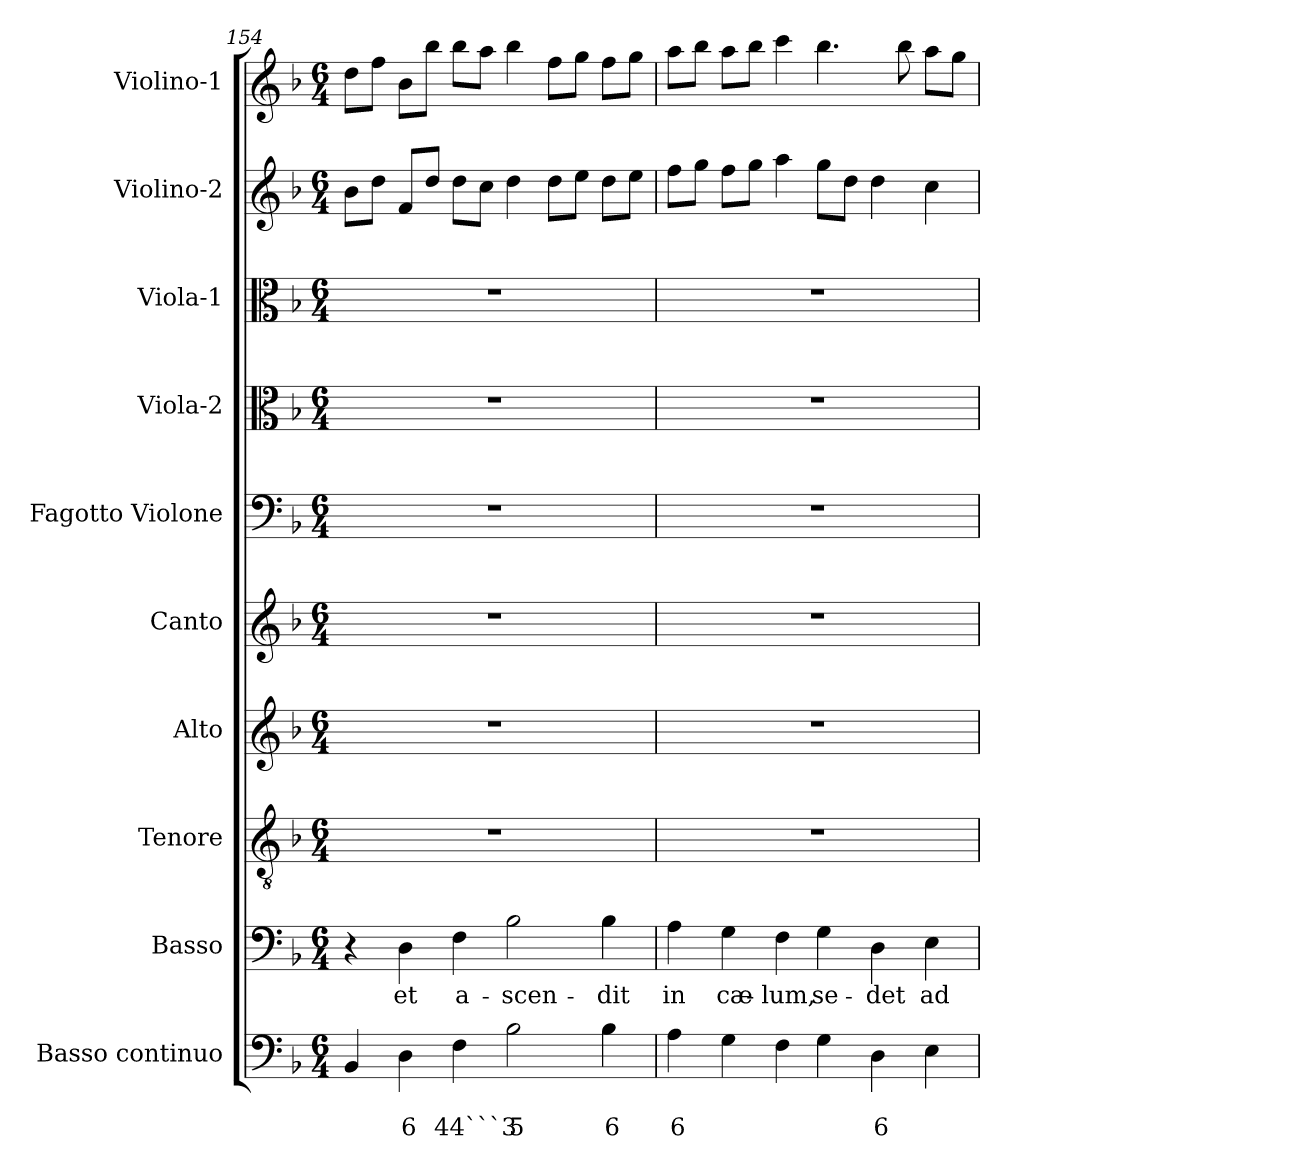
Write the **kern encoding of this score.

**kern	**text	**text	**kern	**text	**kern	**kern	**kern	**kern	**kern	**kern	**kern	**kern
*part10	*part10	*part10	*part9	*part9	*part8	*part7	*part6	*part5	*part4	*part3	*part2	*part1
*staff10	*staff10	*staff10	*staff9	*staff9	*staff8	*staff7	*staff6	*staff5	*staff4	*staff3	*staff2	*staff1
*I"Basso continuo	*	*	*I"Basso	*	*I"Tenore	*I"Alto	*I"Canto	*I"Fagotto Violone	*I"Viola-2	*I"Viola-1	*I"Violino-2	*I"Violino-1
*clefF4	*	*	*clefF4	*	*clefGv2	*clefG2	*clefG2	*clefF4	*clefC3	*clefC3	*clefG2	*clefG2
*k[b-]	*	*	*k[b-]	*	*k[b-]	*k[b-]	*k[b-]	*k[b-]	*k[b-]	*k[b-]	*k[b-]	*k[b-]
*F:	*	*	*F:	*	*F:	*F:	*F:	*F:	*F:	*F:	*F:	*F:
*M6/4	*	*	*M6/4	*	*M6/4	*M6/4	*M6/4	*M6/4	*M6/4	*M6/4	*M6/4	*M6/4
=154	=154	=154	=154	=154	=154	=154	=154	=154	=154	=154	=154	=154
4BB-/	.	.	4r	.	1.r	1.r	1.r	1.r	1.r	1.r	8b-\L	8dd\L
.	.	.	.	.	.	.	.	.	.	.	8dd\J	8ff\J
!	!	!LO:LY:b	!	!	!	!	!	!	!	!	!	!
!	!	!	!	!LO:LY:b	!	!	!	!	!	!	!	!
4D\	.	6	4D\	et	.	.	.	.	.	.	8f/L	8b-\L
.	.	.	.	.	.	.	.	.	.	.	8dd/J	8bb-\J
!	!	!LO:LY:b	!	!	!	!	!	!	!	!	!	!
!	!	!	!	!LO:LY:b	!	!	!	!	!	!	!	!
4F\	.	44```3	4F\	a-	.	.	.	.	.	.	8dd\L	8bb-\L
.	.	.	.	.	.	.	.	.	.	.	8cc\J	8aa\J
!	!	!LO:LY:b	!	!	!	!	!	!	!	!	!	!
!	!	!	!	!LO:LY:b	!	!	!	!	!	!	!	!
2B-\	.	5	2B-\	-scen-	.	.	.	.	.	.	4dd\	4bb-\
.	.	.	.	.	.	.	.	.	.	.	8dd\L	8ff\L
.	.	.	.	.	.	.	.	.	.	.	8ee\J	8gg\J
!	!	!LO:LY:b	!	!	!	!	!	!	!	!	!	!
!	!	!	!	!LO:LY:b	!	!	!	!	!	!	!	!
4B-\	.	6	4B-\	-dit	.	.	.	.	.	.	8dd\L	8ff\L
.	.	.	.	.	.	.	.	.	.	.	8ee\J	8gg\J
=155	=155	=155	=155	=155	=155	=155	=155	=155	=155	=155	=155	=155
!	!	!LO:LY:b	!	!	!	!	!	!	!	!	!	!
!	!	!	!	!LO:LY:b	!	!	!	!	!	!	!	!
4A\	.	6	4A\	in	1.r	1.r	1.r	1.r	1.r	1.r	8ff\L	8aa\L
.	.	.	.	.	.	.	.	.	.	.	8gg\J	8bb-\J
!	!	!	!	!LO:LY:b	!	!	!	!	!	!	!	!
4G\	.	.	4G\	cæ-	.	.	.	.	.	.	8ff\L	8aa\L
.	.	.	.	.	.	.	.	.	.	.	8gg\J	8bb-\J
!	!	!	!	!LO:LY:b	!	!	!	!	!	!	!	!
4F\	.	.	4F\	-lum,	.	.	.	.	.	.	4aa\	4ccc\
!	!	!	!	!LO:LY:b	!	!	!	!	!	!	!	!
4G\	.	.	4G\	se-	.	.	.	.	.	.	8gg\L	4.bb-\
.	.	.	.	.	.	.	.	.	.	.	8dd\J	.
!	!	!LO:LY:b	!	!	!	!	!	!	!	!	!	!
!	!	!	!	!LO:LY:b	!	!	!	!	!	!	!	!
4D\	.	6	4D\	-det	.	.	.	.	.	.	4dd\	.
.	.	.	.	.	.	.	.	.	.	.	.	8bb-\
!	!	!	!	!LO:LY:b	!	!	!	!	!	!	!	!
4E\	.	.	4E\	ad	.	.	.	.	.	.	4cc\	8aa\L
.	.	.	.	.	.	.	.	.	.	.	.	8gg\J
=	=	=	=	=	=	=	=	=	=	=	=	=
*-	*-	*-	*-	*-	*-	*-	*-	*-	*-	*-	*-	*-
